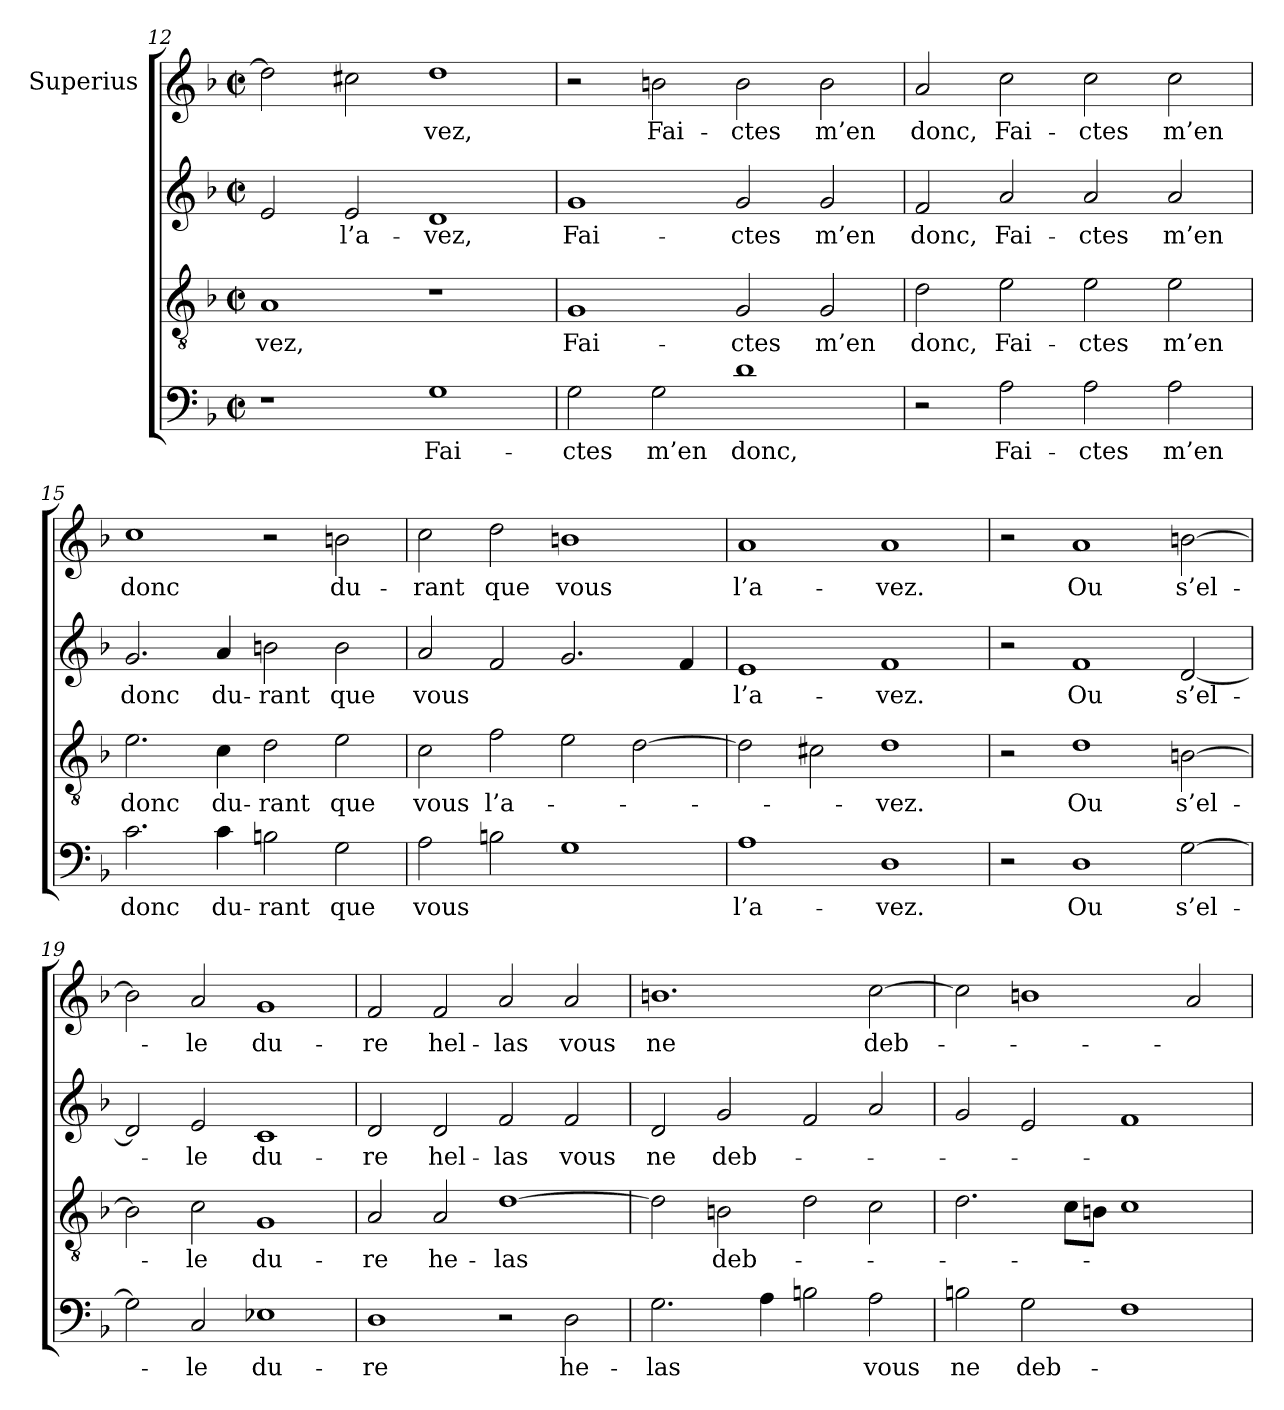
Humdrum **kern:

**kern	**text	**kern	**text	**kern	**text	**kern	**text
*part4	*part4	*part3	*part3	*part2	*part2	*part1	*part1
*staff4	*staff4	*staff3	*staff3	*staff2	*staff2	*staff1	*staff1
*	*	*	*	*	*	*I"Superius	*
*clefF4	*	*clefGv2	*	*clefG2	*	*clefG2	*
*k[b-]	*	*k[b-]	*	*k[b-]	*	*k[b-]	*
*F:	*	*F:	*	*F:	*	*F:	*
*M2/2	*	*M2/2	*	*M2/2	*	*M2/2	*
*met(c|)	*	*met(c|)	*	*met(c|)	*	*met(c|)	*
=12	=12	=12	=12	=12	=12	=12	=12
1r	.	1A	-vez,	2e	.	2dd]	.
.	.	.	.	2e	l’a-	2cc#X	.
1G	Fai-	1r	.	1d	-vez,	1dd	-vez,
=13	=13	=13	=13	=13	=13	=13	=13
2G	-ctes	1G	Fai-	1g	Fai-	2r	.
2G	-m’en	.	.	.	.	2b	Fai-
1d	-donc,	2G	-ctes	2g	-ctes	2b	-ctes
.	.	2G	-m’en	2g	-m’en	2b	-m’en
=14	=14	=14	=14	=14	=14	=14	=14
2r	.	2d	-donc,	2f	-donc,	2a	-donc,
2A	Fai-	2e	Fai-	2a	Fai-	2cc	Fai-
2A	-ctes	2e	-ctes	2a	-ctes	2cc	-ctes
2A	-m’en	2e	-m’en	2a	-m’en	2cc	-m’en
=15	=15	=15	=15	=15	=15	=15	=15
2.c	-donc	2.e	-donc	2.g	-donc	1cc	-donc
4c	du-	4c	du-	4a	du-	.	.
2B	-rant	2d	-rant	2b	-rant	2r	.
2G	-que	2e	-que	2b	-que	2b	du-
!!LO:PB:g=z
=16	=16	=16	=16	=16	=16	=16	=16
2A	-vous	2c	-vous	2a	-vous	2cc	-rant
2B	.	2f	l’a-	2f	.	2dd	-que
1G	.	2e	.	2.g	.	1b	-vous
.	.	[2d	.	.	.	.	.
.	.	.	.	4f	.	.	.
=17	=17	=17	=17	=17	=17	=17	=17
1A	l’a-	2d]	.	1e	l’a-	1a	l’a-
.	.	2c#X	.	.	.	.	.
1D	-vez.	1d	-vez.	1f	-vez.	1a	-vez.
=18	=18	=18	=18	=18	=18	=18	=18
2r	.	2r	.	2r	.	2r	.
1D	-Ou	1d	-Ou	1f	-Ou	1a	-Ou
[2G	s’el-	[2B	s’el-	[2d	s’el-	[2b	s’el-
=19	=19	=19	=19	=19	=19	=19	=19
2G]	.	2B]	.	2d]	.	2b]	.
2C	-le	2c	-le	2e	-le	2a	-le
1E-X	du-	1G	du-	1c	du-	1g	du-
=20	=20	=20	=20	=20	=20	=20	=20
1D	-re	2A	-re	2d	-re	2f	-re
.	.	2A	he-	2d	hel-	2f	hel-
2r	.	[1d	-las	2f	-las	2a	-las
2D	he-	.	.	2f	-vous	2a	-vous
=21	=21	=21	=21	=21	=21	=21	=21
2.G	-las	2d]	.	2d	-ne	1.b	-ne
.	.	2B	deb-	2g	deb-	.	.
4A	.	.	.	.	.	.	.
2B	.	2d	.	2f	.	.	.
2A	-vous	2c	.	2a	.	[2cc	deb-
!!LO:LB:g=z
=22	=22	=22	=22	=22	=22	=22	=22
2B	-ne	2.d	.	2g	.	2cc]	.
2G	deb-	.	.	2e	.	1b	.
.	.	8cL	.	.	.	.	.
.	.	8BJ	.	.	.	.	.
1F	.	1c	.	1f	.	.	.
.	.	.	.	.	.	2a	.
=	=	=	=	=	=	=	=
*-	*-	*-	*-	*-	*-	*-	*-
